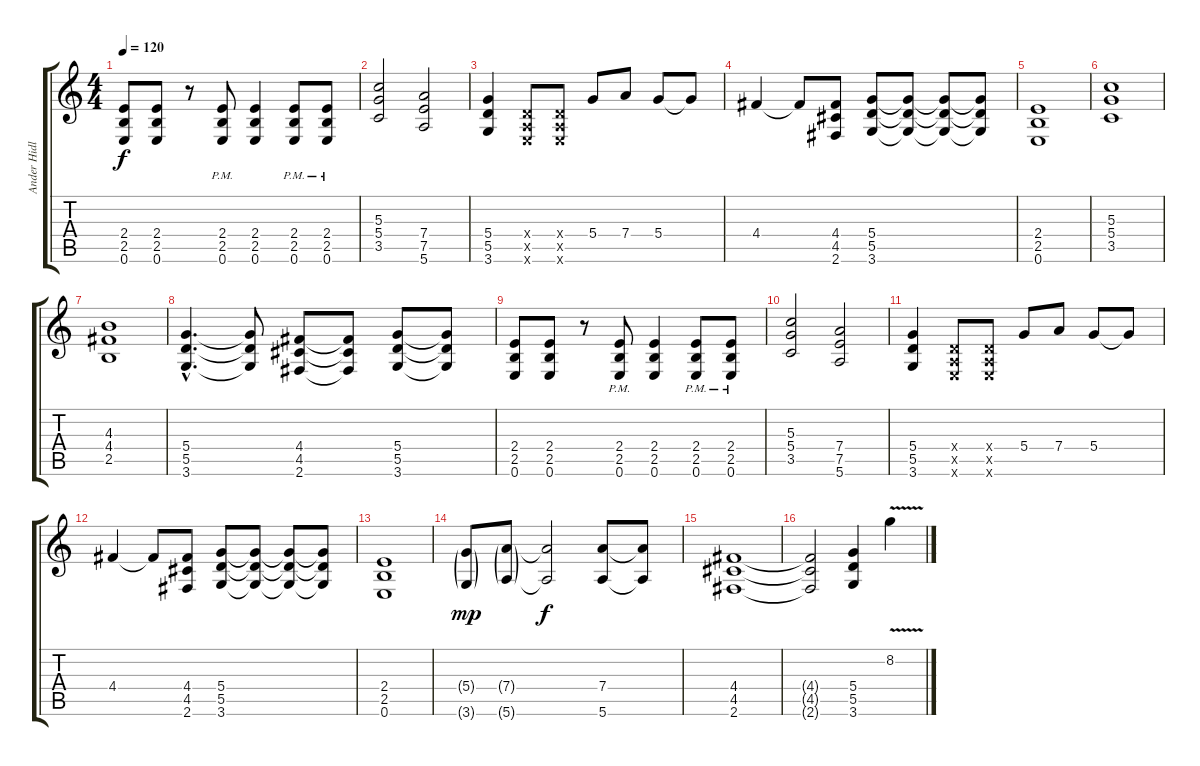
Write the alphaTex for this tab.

\track ("Ander Hidle" "Ander Hidl") {instrument distortionguitar}
\staff {score tabs}
\tuning (E4 B3 G3 D3 A2 E2) {hide}
\ts (4 4)
\tempo 120
\clef g2
\ks c
(2.4 2.5 0.6).8{dy f} (2.4 2.5 0.6).8 r.8 (2.4{pm} 2.5{pm} 0.6{pm}).8 (2.4 2.5 0.6).4 (2.4{pm} 2.5{pm} 0.6{pm}).8 (2.4{pm} 2.5{pm} 0.6{pm}).8 |
(5.3 5.4 3.5).2 (7.4 7.5 5.6).2 |
(5.4 5.5 3.6).4 (0.4{x} 0.5{x} 0.6{x}).8 (0.4{x} 0.5{x} 0.6{x}).8 5.4.8 7.4.8 5.4.8 5.4{t}.8 |
4.4.4 4.4{t}.8 (4.4 4.5 2.6).8 (5.4 5.5 3.6).8 (5.4{t} 5.5{t} 3.6{t}).8 (5.4{t} 5.5{t} 3.6{t}).8 (5.4{t} 5.5{t} 3.6{t}).8 |
(2.4 2.5 0.6).1 |
(5.3 5.4 3.5).1 |
(4.3 4.4 2.5).1 |
(5.4{hac} 5.5{hac} 3.6{hac}).4{d} (5.4{t} 5.5{t} 3.6{t}).8 (4.4 4.5 2.6).8 (4.4{t} 4.5{t} 2.6{t}).8 (5.4 5.5 3.6).8 (5.4{t} 5.5{t} 3.6{t}).8 |
(2.4 2.5 0.6).8 (2.4 2.5 0.6).8 r.8 (2.4{pm} 2.5{pm} 0.6{pm}).8 (2.4 2.5 0.6).4 (2.4{pm} 2.5{pm} 0.6{pm}).8 (2.4{pm} 2.5{pm} 0.6{pm}).8 |
(5.3 5.4 3.5).2 (7.4 7.5 5.6).2 |
(5.4 5.5 3.6).4 (0.4{x} 0.5{x} 0.6{x}).8 (0.4{x} 0.5{x} 0.6{x}).8 5.4.8 7.4.8 5.4.8 5.4{t}.8 |
4.4.4 4.4{t}.8 (4.4 4.5 2.6).8 (5.4 5.5 3.6).8 (5.4{t} 5.5{t} 3.6{t}).8 (5.4{t} 5.5{t} 3.6{t}).8 (5.4{t} 5.5{t} 3.6{t}).8 |
(2.4 2.5 0.6).1 |
(5.4{g} 3.6{g}).8{dy mp} (7.4{g} 5.6{g}).8 (7.4{t} 5.6{t}).2{dy f} (7.4 5.6).8 (7.4{t} 5.6{t}).8 |
(4.4 4.5 2.6).1 |
(4.4{t} 4.5{t} 2.6{t}).2 (5.4 5.5 3.6).4 8.2{v}.4
